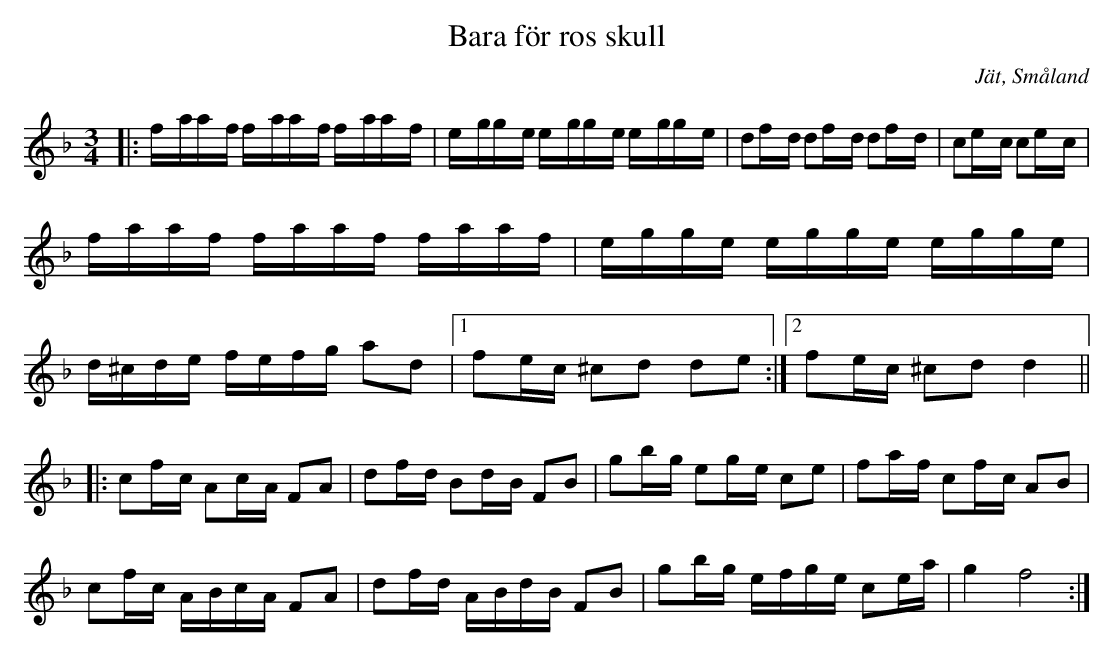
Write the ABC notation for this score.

X:1
T:Bara för ros skull
O:Jät, Småland
M:3/4
L:1/16
K:Dm
|: f-aa-f f-aa-f f-aa-f | e-gg-e e-gg-e e-gg-e | d2f-d d2f-d d2f-d | c2e-c c2e-c |
   f-aa-f f-aa-f f-aa-f | e-gg-e e-gg-e e-gg-e | d^cde fefg a2d2 |1 f2ec ^c2d2 d2e2  :|2 f2ec ^c2d2 d4 ||
|:c2f-c A2c-A F2A2 | d2f-d B2d-B F2B2 | g2b-g e2g-e c2e2 | f2a-f c2f-c A2B2 |
  c2f-c A-Bc-A F2A2 | d2f-d A-Bd-B F2B2 | g2b-g e-fg-e c2ea | g4 f8 :|
